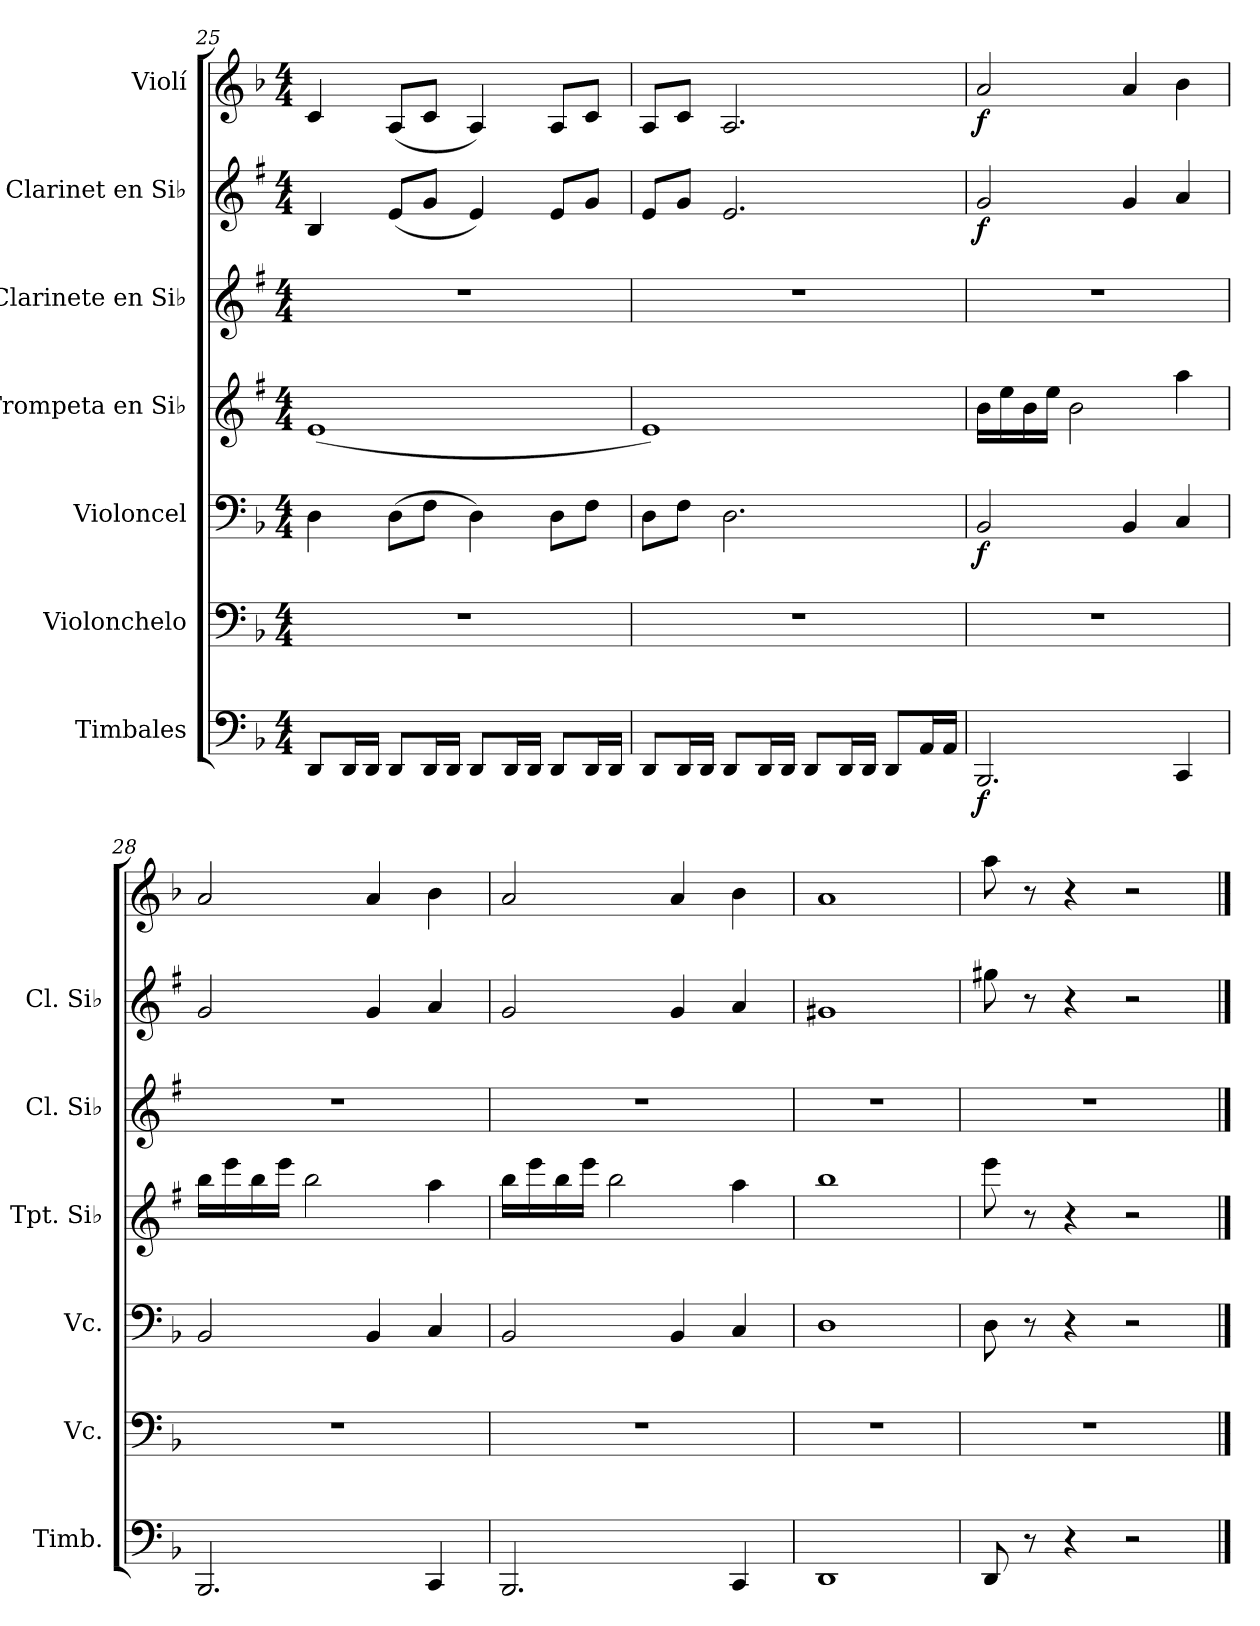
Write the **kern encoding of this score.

**kern	**dynam	**kern	**kern	**dynam	**kern	**kern	**kern	**dynam	**kern	**dynam
*part7	*part7	*part6	*part5	*part5	*part4	*part3	*part2	*part2	*part1	*part1
*staff7	*staff7	*staff6	*staff5	*staff5	*staff4	*staff3	*staff2	*staff2	*staff1	*staff1
*I"Timbales	*	*I"Violonchelo	*I"Violoncel	*	*I"Trompeta en Si♭	*I"Clarinete en Si♭	*I"Clarinet en Si♭	*	*I"Violí	*
*I'Timb.	*	*I'Vc.	*I'Vc.	*	*I'Tpt. Si♭	*I'Cl. Si♭	*I'Cl. Si♭	*	*	*
!!LO:PB:g=z
*clefF4	*	*clefF4	*clefF4	*	*clefG2	*clefG2	*clefG2	*	*clefG2	*
*	*	*	*	*	*ITrd1c2	*ITrd1c2	*ITrd1c2	*	*	*
*k[b-]	*	*k[b-]	*k[b-]	*	*k[b-]	*k[b-]	*k[b-]	*	*k[b-]	*
*M4/4	*	*M4/4	*M4/4	*	*M4/4	*M4/4	*M4/4	*	*M4/4	*
=25	=25	=25	=25	=25	=25	=25	=25	=25	=25	=25
8DD/L	.	1r	4D\	.	(1d	1r	4A/	.	4c/	.
16DD/L	.	.	.	.	.	.	.	.	.	.
16DD/JJ	.	.	.	.	.	.	.	.	.	.
8DD/L	.	.	(8D\L	.	.	.	(8d/L	.	(8A/L	.
16DD/L	.	.	8F\J	.	.	.	8f/J	.	8c/J	.
16DD/JJ	.	.	.	.	.	.	.	.	.	.
8DD/L	.	.	4D\)	.	.	.	4d/)	.	4A/)	.
16DD/L	.	.	.	.	.	.	.	.	.	.
16DD/JJ	.	.	.	.	.	.	.	.	.	.
8DD/L	.	.	8D\L	.	.	.	8d/L	.	8A/L	.
16DD/L	.	.	8F\J	.	.	.	8f/J	.	8c/J	.
16DD/JJ	.	.	.	.	.	.	.	.	.	.
=26	=26	=26	=26	=26	=26	=26	=26	=26	=26	=26
8DD/L	.	1r	8D\L	.	1d)	1r	8d/L	.	8A/L	.
16DD/L	.	.	8F\J	.	.	.	8f/J	.	8c/J	.
16DD/JJ	.	.	.	.	.	.	.	.	.	.
8DD/L	.	.	2.D\	.	.	.	2.d/	.	2.A/	.
16DD/L	.	.	.	.	.	.	.	.	.	.
16DD/JJ	.	.	.	.	.	.	.	.	.	.
8DD/L	.	.	.	.	.	.	.	.	.	.
16DD/L	.	.	.	.	.	.	.	.	.	.
16DD/JJ	.	.	.	.	.	.	.	.	.	.
8DD/L	.	.	.	.	.	.	.	.	.	.
16AA/L	.	.	.	.	.	.	.	.	.	.
16AA/JJ	.	.	.	.	.	.	.	.	.	.
=27	=27	=27	=27	=27	=27	=27	=27	=27	=27	=27
!	!LO:DY:b	!	!	!LO:DY:b	!	!	!	!LO:DY:b	!	!LO:DY:b
2.BBB-/	f	1r	2BB-/	f	16a\LL	1r	2f/	f	2a/	f
.	.	.	.	.	16dd\	.	.	.	.	.
.	.	.	.	.	16a\	.	.	.	.	.
.	.	.	.	.	16dd\JJ	.	.	.	.	.
.	.	.	.	.	2a\	.	.	.	.	.
.	.	.	4BB-/	.	.	.	4f/	.	4a/	.
4CC/	.	.	4C/	.	4gg\	.	4g/	.	4b-\	.
!!LO:LB:g=z
=28	=28	=28	=28	=28	=28	=28	=28	=28	=28	=28
2.BBB-/	.	1r	2BB-/	.	16aa\LL	1r	2f/	.	2a/	.
.	.	.	.	.	16ddd\	.	.	.	.	.
.	.	.	.	.	16aa\	.	.	.	.	.
.	.	.	.	.	16ddd\JJ	.	.	.	.	.
.	.	.	.	.	2aa\	.	.	.	.	.
.	.	.	4BB-/	.	.	.	4f/	.	4a/	.
4CC/	.	.	4C/	.	4gg\	.	4g/	.	4b-\	.
=29	=29	=29	=29	=29	=29	=29	=29	=29	=29	=29
2.BBB-/	.	1r	2BB-/	.	16aa\LL	1r	2f/	.	2a/	.
.	.	.	.	.	16ddd\	.	.	.	.	.
.	.	.	.	.	16aa\	.	.	.	.	.
.	.	.	.	.	16ddd\JJ	.	.	.	.	.
.	.	.	.	.	2aa\	.	.	.	.	.
.	.	.	4BB-/	.	.	.	4f/	.	4a/	.
4CC/	.	.	4C/	.	4gg\	.	4g/	.	4b-\	.
=30	=30	=30	=30	=30	=30	=30	=30	=30	=30	=30
1DD	.	1r	1D	.	1aa	1r	1f#X	.	1a	.
=31	=31	=31	=31	=31	=31	=31	=31	=31	=31	=31
8DD/	.	1r	8D\	.	8ddd\	1r	8ff#X\	.	8aa\	.
8r	.	.	8r	.	8r	.	8r	.	8r	.
4r	.	.	4r	.	4r	.	4r	.	4r	.
2r	.	.	2r	.	2r	.	2r	.	2r	.
==	==	==	==	==	==	==	==	==	==	==
*-	*-	*-	*-	*-	*-	*-	*-	*-	*-	*-
